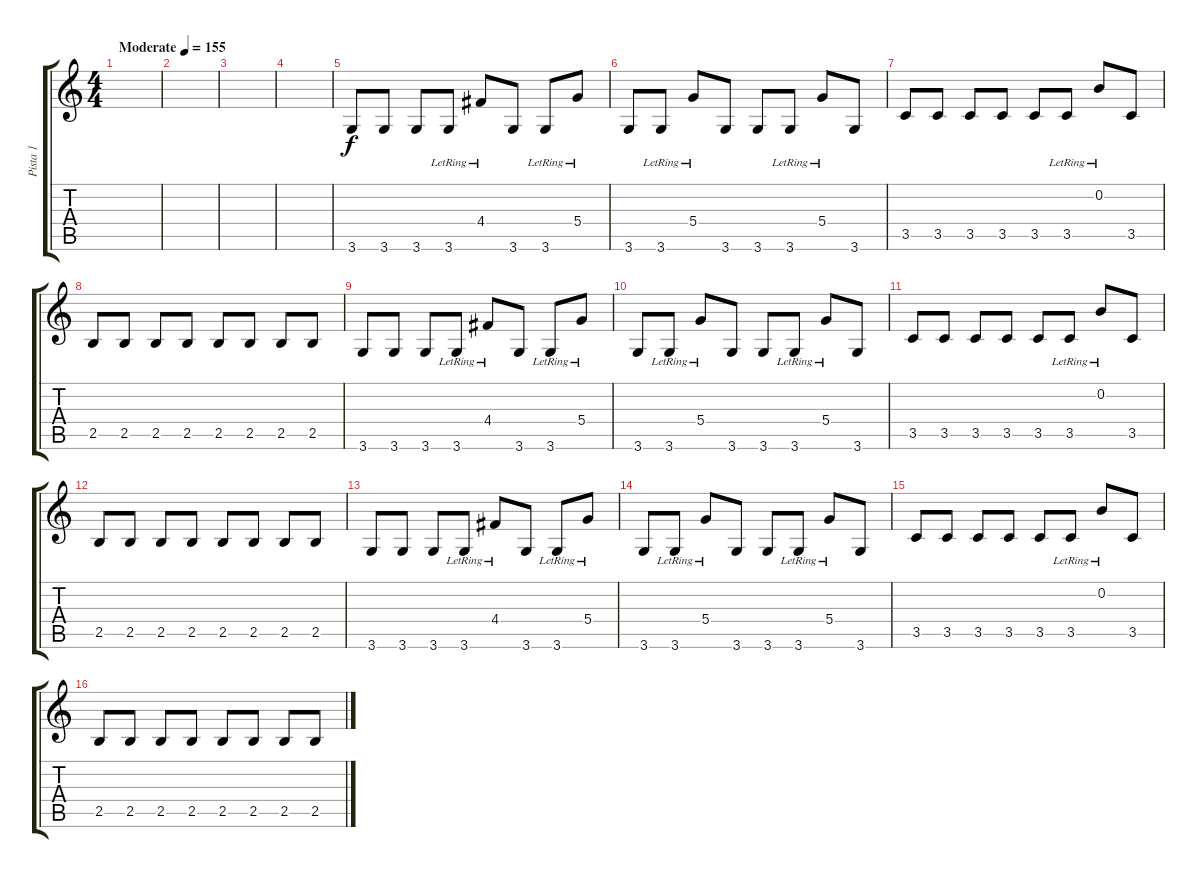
\track ("Pista 1" "Pista 1") {instrument electricguitarclean}
\staff {score tabs}
\tuning (E4 B3 G3 D3 A2 E2) {hide}
\ts (4 4)
\tempo (155 "Moderate")
\clef g2
\ks c
|
|
|
|
3.6.8 3.6.8 3.6.8 3.6{lr}.8 4.4{lr}.8 3.6.8 3.6{lr}.8 5.4{lr}.8 |
3.6.8 3.6{lr}.8 5.4{lr}.8 3.6.8 3.6.8 3.6{lr}.8 5.4{lr}.8 3.6.8 |
3.5.8 3.5.8 3.5.8 3.5.8 3.5.8 3.5{lr}.8 0.2{lr}.8 3.5.8 |
2.5.8 2.5.8 2.5.8 2.5.8 2.5.8 2.5.8 2.5.8 2.5.8 |
3.6.8 3.6.8 3.6.8 3.6{lr}.8 4.4{lr}.8 3.6.8 3.6{lr}.8 5.4{lr}.8 |
3.6.8 3.6{lr}.8 5.4{lr}.8 3.6.8 3.6.8 3.6{lr}.8 5.4{lr}.8 3.6.8 |
3.5.8 3.5.8 3.5.8 3.5.8 3.5.8 3.5{lr}.8 0.2{lr}.8 3.5.8 |
2.5.8 2.5.8 2.5.8 2.5.8 2.5.8 2.5.8 2.5.8 2.5.8 |
3.6.8 3.6.8 3.6.8 3.6{lr}.8 4.4{lr}.8 3.6.8 3.6{lr}.8 5.4{lr}.8 |
3.6.8 3.6{lr}.8 5.4{lr}.8 3.6.8 3.6.8 3.6{lr}.8 5.4{lr}.8 3.6.8 |
3.5.8 3.5.8 3.5.8 3.5.8 3.5.8 3.5{lr}.8 0.2{lr}.8 3.5.8 |
2.5.8 2.5.8 2.5.8 2.5.8 2.5.8 2.5.8 2.5.8 2.5.8
